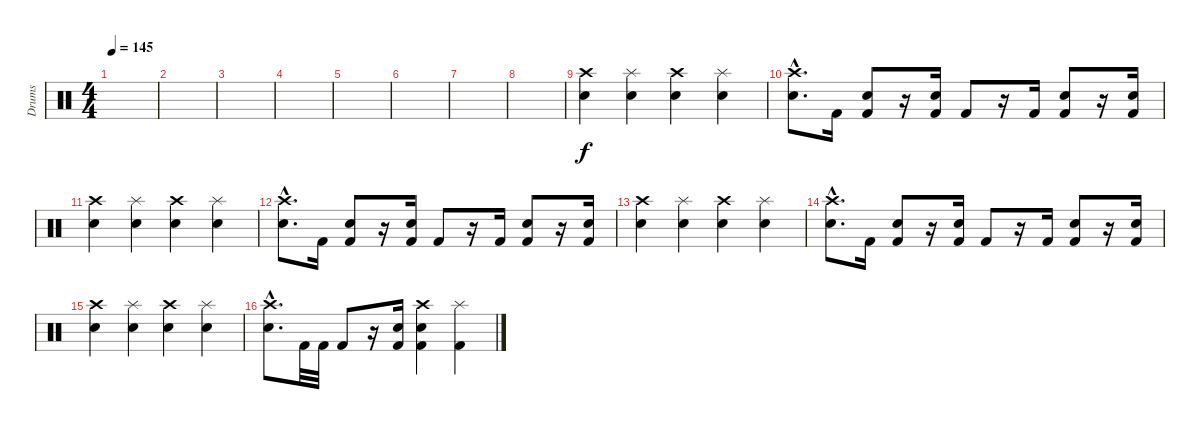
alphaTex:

\track ("Drums" "Drums") {instrument percussion}
\staff {score}
\articulation defaults
\ts (4 4)
\tempo 145
\clef neutral
\ks c
|
|
|
|
|
|
|
|
("Crash high (hit)" "Electric Snare (hit)").4 ("Splash (hit)" "Electric Snare (hit)").4 ("Crash high (hit)" "Electric Snare (hit)").4 ("Splash (hit)" "Electric Snare (hit)").4 |
("Crash high (hit)"{hac} "Electric Snare (hit)"{hac}).8{d} "Kick (hit) 2".16 ("Electric Snare (hit)" "Kick (hit) 2").8 r.16 ("Electric Snare (hit)" "Kick (hit) 2").16 "Kick (hit) 2".8 r.16 "Kick (hit) 2".16 ("Electric Snare (hit)" "Kick (hit) 2").8 r.16 ("Electric Snare (hit)" "Kick (hit) 2").16 |
("Crash high (hit)" "Electric Snare (hit)").4 ("Splash (hit)" "Electric Snare (hit)").4 ("Crash high (hit)" "Electric Snare (hit)").4 ("Splash (hit)" "Electric Snare (hit)").4 |
("Crash high (hit)"{hac} "Electric Snare (hit)"{hac}).8{d} "Kick (hit) 2".16 ("Electric Snare (hit)" "Kick (hit) 2").8 r.16 ("Electric Snare (hit)" "Kick (hit) 2").16 "Kick (hit) 2".8 r.16 "Kick (hit) 2".16 ("Electric Snare (hit)" "Kick (hit) 2").8 r.16 ("Electric Snare (hit)" "Kick (hit) 2").16 |
("Crash high (hit)" "Electric Snare (hit)").4 ("Splash (hit)" "Electric Snare (hit)").4 ("Crash high (hit)" "Electric Snare (hit)").4 ("Splash (hit)" "Electric Snare (hit)").4 |
("Crash high (hit)"{hac} "Electric Snare (hit)"{hac}).8{d} "Kick (hit) 2".16 ("Electric Snare (hit)" "Kick (hit) 2").8 r.16 ("Electric Snare (hit)" "Kick (hit) 2").16 "Kick (hit) 2".8 r.16 "Kick (hit) 2".16 ("Electric Snare (hit)" "Kick (hit) 2").8 r.16 ("Electric Snare (hit)" "Kick (hit) 2").16 |
("Crash high (hit)" "Electric Snare (hit)").4 ("Splash (hit)" "Electric Snare (hit)").4 ("Crash high (hit)" "Electric Snare (hit)").4 ("Splash (hit)" "Electric Snare (hit)").4 |
("Crash high (hit)"{hac} "Electric Snare (hit)"{hac}).8{d} "Kick (hit) 2".32 "Kick (hit) 2".32 "Kick (hit) 2".8 r.16 ("Electric Snare (hit)" "Kick (hit) 2").16 ("Crash high (hit)" "Electric Snare (hit)" "Kick (hit) 2").4 ("Splash (hit)" "Kick (hit) 2").4
